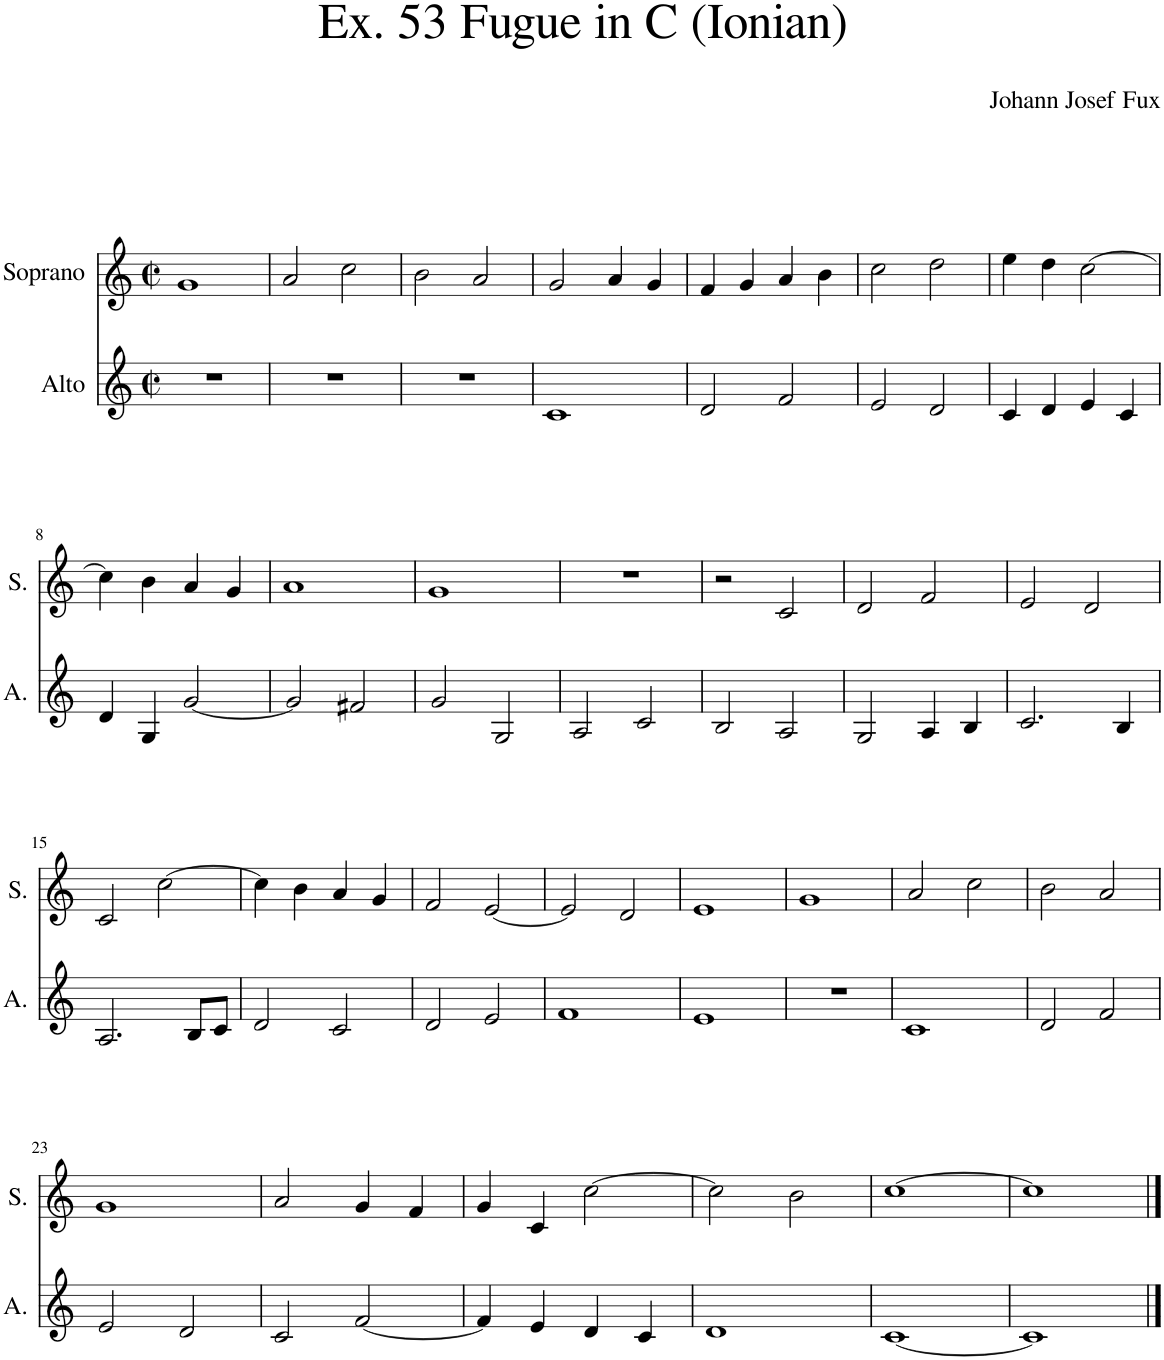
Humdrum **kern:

**kern	**kern
*part2	*part1
*staff2	*staff1
*I"Alto	*I"Soprano
*I'A.	*I'S.
*clefG2	*clefG2
*k[]	*k[]
*M2/2	*M2/2
*met(c|)	*met(c|)
=1	=1
1r	1g
=2	=2
1r	2a/
.	2cc\
=3	=3
1r	2b\
.	2a/
=4	=4
1c	2g/
.	4a/
.	4g/
=5	=5
2d/	4f/
.	4g/
2f/	4a/
.	4b\
=6	=6
2e/	2cc\
2d/	2dd\
=7	=7
4c/	4ee\
4d/	4dd\
4e/	[2cc\
4c/	.
!!LO:LB:g=z
=8	=8
4d/	4cc\]
4G/	4b\
[2g/	4a/
.	4g/
=9	=9
2g/]	1a
2f#X/	.
=10	=10
2g/	1g
2G/	.
=11	=11
2A/	1r
2c/	.
=12	=12
2B/	2r
2A/	2c/
=13	=13
2G/	2d/
4A/	2f/
4B/	.
=14	=14
2.c/	2e/
.	2d/
4B/	.
!!LO:LB:g=z
=15	=15
2.A/	2c/
.	[2cc\
8B/L	.
8c/J	.
=16	=16
2d/	4cc\]
.	4b\
2c/	4a/
.	4g/
=17	=17
2d/	2f/
2e/	[2e/
=18	=18
1f	2e/]
.	2d/
=19	=19
1e	1e
=20	=20
1r	1g
=21	=21
1c	2a/
.	2cc\
=22	=22
2d/	2b\
2f/	2a/
!!LO:LB:g=z
=23	=23
2e/	1g
2d/	.
=24	=24
2c/	2a/
[2f/	4g/
.	4f/
=25	=25
4f/]	4g/
4e/	4c/
4d/	[2cc\
4c/	.
=26	=26
1d	2cc\]
.	2b\
=27	=27
[1c	[1cc
=28	=28
1c]	1cc]
==	==
*-	*-
